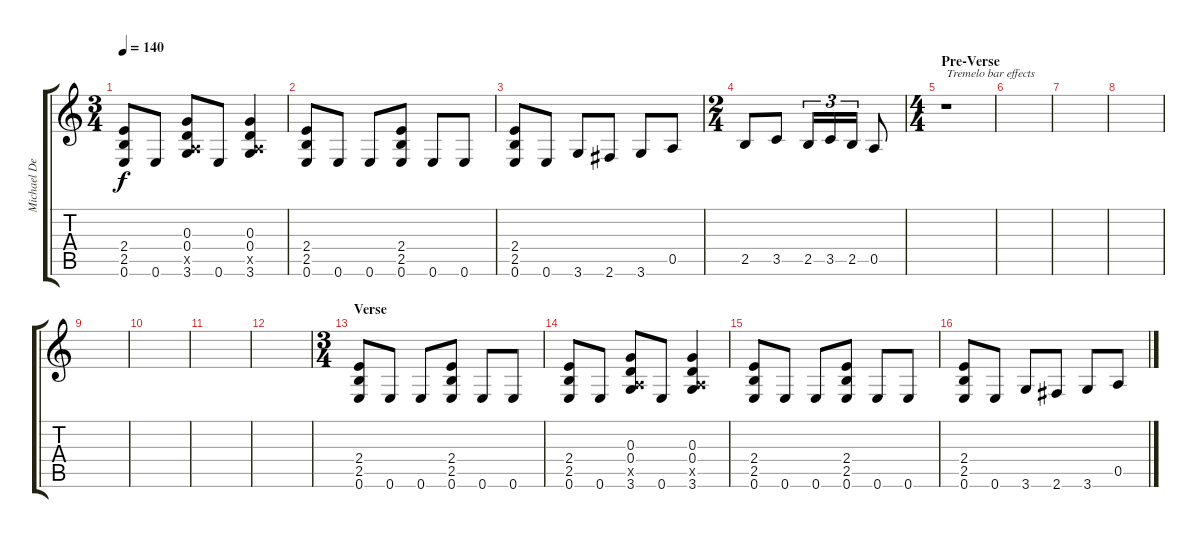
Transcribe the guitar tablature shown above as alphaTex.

\track ("Michael Denner" "Michael De") {instrument distortionguitar}
\staff {score tabs}
\tuning (E4 B3 G3 D3 A2 E2) {hide}
\ts (3 4)
\tempo 140
\clef g2
\ks c
(2.4 2.5 0.6).8{dy f} 0.6.8 (0.3 0.4 0.5{x} 3.6).8 0.6.8 (0.3 0.4 0.5{x} 3.6).4 |
(2.4 2.5 0.6).8 0.6.8 0.6.8 (2.4 2.5 0.6).8 0.6.8 0.6.8 |
(2.4 2.5 0.6).8 0.6.8 3.6.8 2.6.8 3.6.8 0.5.8 |
\ts (2 4)
2.5.8 3.5.8 2.5.16{tu (3 2)} 3.5.16{tu (3 2)} 2.5.16{tu (3 2)} 0.5.8 |
\ts (4 4)
\section ("" "Pre-Verse")
r.1{txt "Tremelo bar effects "} |
|
|
|
|
|
|
|
\ts (3 4)
\section ("" "Verse")
(2.4 2.5 0.6).8 0.6.8 0.6.8 (2.4 2.5 0.6).8 0.6.8 0.6.8 |
(2.4 2.5 0.6).8 0.6.8 (0.3 0.4 0.5{x} 3.6).8 0.6.8 (0.3 0.4 0.5{x} 3.6).4 |
(2.4 2.5 0.6).8 0.6.8 0.6.8 (2.4 2.5 0.6).8 0.6.8 0.6.8 |
(2.4 2.5 0.6).8 0.6.8 3.6.8 2.6.8 3.6.8 0.5.8
